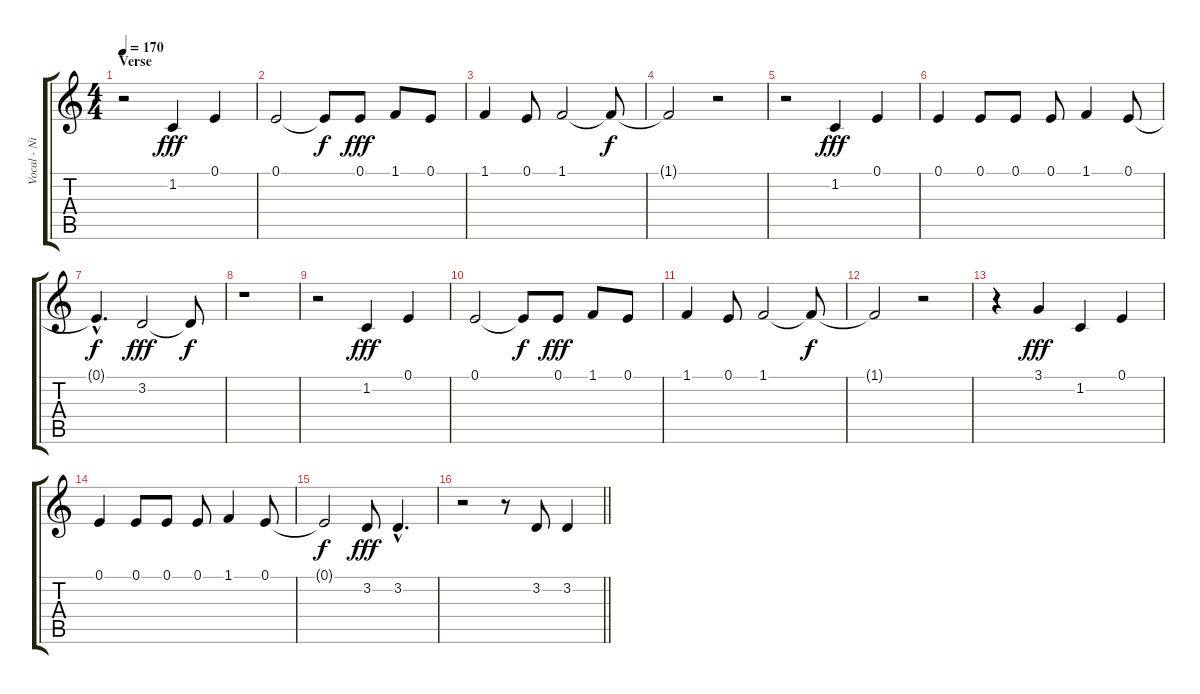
\track ("Vocal - Nikola" "Vocal - Ni") {instrument flute}
\staff {score tabs}
\tuning (E4 B3 G3 D3 A2 E2) {hide}
\ts (4 4)
\section ("" "Verse")
\tempo 170
\clef g2
\ks c
r.2{dy f} 1.2.4{dy fff} 0.1.4 |
0.1.2 0.1{t}.8{dy f} 0.1.8{dy fff} 1.1.8 0.1.8 |
1.1.4 0.1.8 1.1.2 1.1{t}.8{dy f} |
1.1{t}.2 r.2 |
r.2 1.2.4{dy fff} 0.1.4 |
0.1.4 0.1.8 0.1.8 0.1.8 1.1.4 0.1.8 |
0.1{hac t}.4{d dy f} 3.2.2{dy fff} 3.2{t}.8{dy f} |
r.1 |
r.2 1.2.4{dy fff} 0.1.4 |
0.1.2 0.1{t}.8{dy f} 0.1.8{dy fff} 1.1.8 0.1.8 |
1.1.4 0.1.8 1.1.2 1.1{t}.8{dy f} |
1.1{t}.2 r.2 |
r.4 3.1.4{dy fff} 1.2.4 0.1.4 |
0.1.4 0.1.8 0.1.8 0.1.8 1.1.4 0.1.8 |
0.1{t}.2{dy f} 3.2.8{dy fff} 3.2{hac}.4{d} |
\barLineRight lightlight
r.2 r.8 3.2.8 3.2.4
